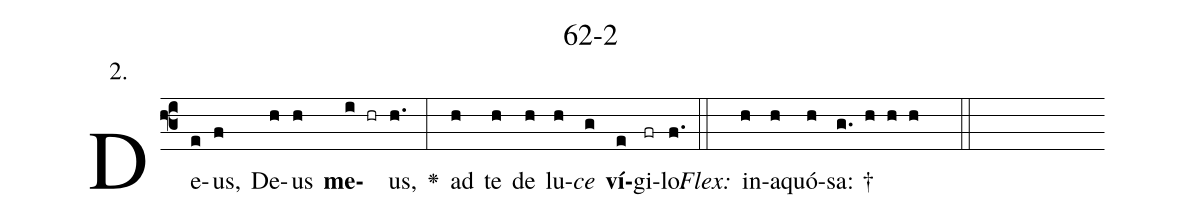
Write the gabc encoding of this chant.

name: 62-2;
annotation: 2.;
%%
(f3)De(e)us,(f) De(h)us(h) <b>me</b>(i hr)us,(h.) <v>\greheightstar</v>(:) ad(h) te(h) de(h) lu(h)<i>ce</i>(g) <b>ví</b>(e)gi(fr)lo.(f.) (::)
<i>Flex:</i>()  in(h)a(h)quó(h)sa: †(g. h h h  ::)

%E(h) u(h) o(h) u(g) a(e) e.(f.) (::)
